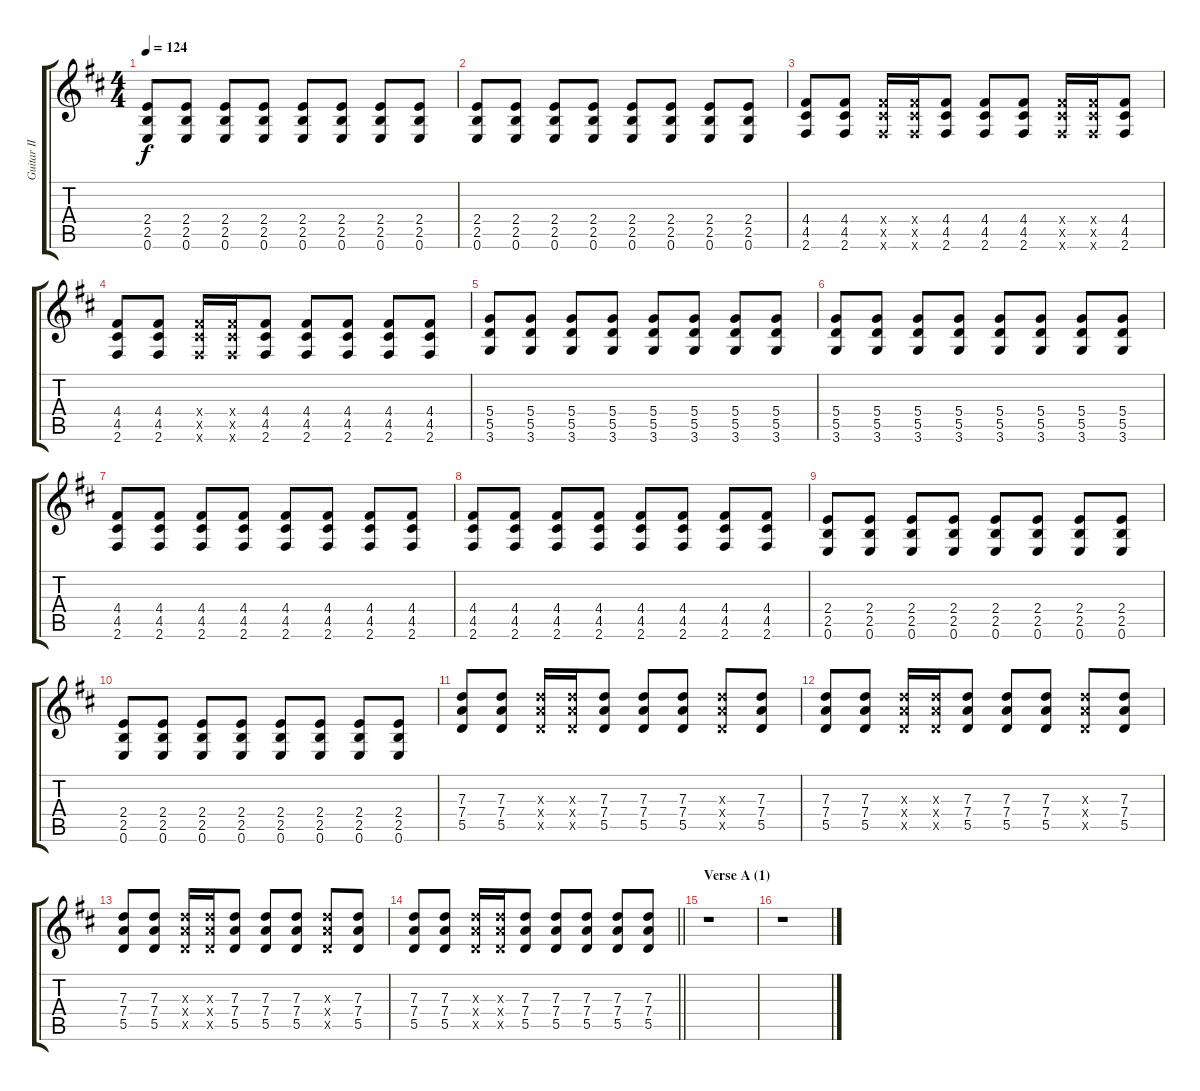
\track ("Guitar II (Aiji)" "Guitar II ") {instrument distortionguitar}
\staff {score tabs}
\tuning (E4 B3 G3 D3 A2 E2) {hide}
\ts (4 4)
\tempo 124
\clef g2
\ks d
(2.4 2.5 0.6).8{dy f} (2.4 2.5 0.6).8 (2.4 2.5 0.6).8 (2.4 2.5 0.6).8 (2.4 2.5 0.6).8 (2.4 2.5 0.6).8 (2.4 2.5 0.6).8 (2.4 2.5 0.6).8 |
(2.4 2.5 0.6).8 (2.4 2.5 0.6).8 (2.4 2.5 0.6).8 (2.4 2.5 0.6).8 (2.4 2.5 0.6).8 (2.4 2.5 0.6).8 (2.4 2.5 0.6).8 (2.4 2.5 0.6).8 |
(4.4 4.5 2.6).8 (4.4 4.5 2.6).8 (4.4{x} 4.5{x} 2.6{x}).16 (4.4{x} 4.5{x} 2.6{x}).16 (4.4 4.5 2.6).8 (4.4 4.5 2.6).8 (4.4 4.5 2.6).8 (4.4{x} 4.5{x} 2.6{x}).16 (4.4{x} 4.5{x} 2.6{x}).16 (4.4 4.5 2.6).8 |
(4.4 4.5 2.6).8 (4.4 4.5 2.6).8 (4.4{x} 4.5{x} 2.6{x}).16 (4.4{x} 4.5{x} 2.6{x}).16 (4.4 4.5 2.6).8 (4.4 4.5 2.6).8 (4.4 4.5 2.6).8 (4.4 4.5 2.6).8 (4.4 4.5 2.6).8 |
(5.4 5.5 3.6).8 (5.4 5.5 3.6).8 (5.4 5.5 3.6).8 (5.4 5.5 3.6).8 (5.4 5.5 3.6).8 (5.4 5.5 3.6).8 (5.4 5.5 3.6).8 (5.4 5.5 3.6).8 |
(5.4 5.5 3.6).8 (5.4 5.5 3.6).8 (5.4 5.5 3.6).8 (5.4 5.5 3.6).8 (5.4 5.5 3.6).8 (5.4 5.5 3.6).8 (5.4 5.5 3.6).8 (5.4 5.5 3.6).8 |
(4.4 4.5 2.6).8 (4.4 4.5 2.6).8 (4.4 4.5 2.6).8 (4.4 4.5 2.6).8 (4.4 4.5 2.6).8 (4.4 4.5 2.6).8 (4.4 4.5 2.6).8 (4.4 4.5 2.6).8 |
(4.4 4.5 2.6).8 (4.4 4.5 2.6).8 (4.4 4.5 2.6).8 (4.4 4.5 2.6).8 (4.4 4.5 2.6).8 (4.4 4.5 2.6).8 (4.4 4.5 2.6).8 (4.4 4.5 2.6).8 |
(2.4 2.5 0.6).8 (2.4 2.5 0.6).8 (2.4 2.5 0.6).8 (2.4 2.5 0.6).8 (2.4 2.5 0.6).8 (2.4 2.5 0.6).8 (2.4 2.5 0.6).8 (2.4 2.5 0.6).8 |
(2.4 2.5 0.6).8 (2.4 2.5 0.6).8 (2.4 2.5 0.6).8 (2.4 2.5 0.6).8 (2.4 2.5 0.6).8 (2.4 2.5 0.6).8 (2.4 2.5 0.6).8 (2.4 2.5 0.6).8 |
(7.3 7.4 5.5).8 (7.3 7.4 5.5).8 (7.3{x} 7.4{x} 5.5{x}).16 (7.3{x} 7.4{x} 5.5{x}).16 (7.3 7.4 5.5).8 (7.3 7.4 5.5).8 (7.3 7.4 5.5).8 (7.3{x} 7.4{x} 5.5{x}).8 (7.3 7.4 5.5).8 |
(7.3 7.4 5.5).8 (7.3 7.4 5.5).8 (7.3{x} 7.4{x} 5.5{x}).16 (7.3{x} 7.4{x} 5.5{x}).16 (7.3 7.4 5.5).8 (7.3 7.4 5.5).8 (7.3 7.4 5.5).8 (7.3{x} 7.4{x} 5.5{x}).8 (7.3 7.4 5.5).8 |
(7.3 7.4 5.5).8 (7.3 7.4 5.5).8 (7.3{x} 7.4{x} 5.5{x}).16 (7.3{x} 7.4{x} 5.5{x}).16 (7.3 7.4 5.5).8 (7.3 7.4 5.5).8 (7.3 7.4 5.5).8 (7.3{x} 7.4{x} 5.5{x}).8 (7.3 7.4 5.5).8 |
\barLineRight lightlight
(7.3 7.4 5.5).8 (7.3 7.4 5.5).8 (7.3{x} 7.4{x} 5.5{x}).16 (7.3{x} 7.4{x} 5.5{x}).16 (7.3 7.4 5.5).8 (7.3 7.4 5.5).8 (7.3 7.4 5.5).8 (7.3 7.4 5.5).8 (7.3 7.4 5.5).8 |
\section ("" "Verse A (1)")
r.1 |
r.1
